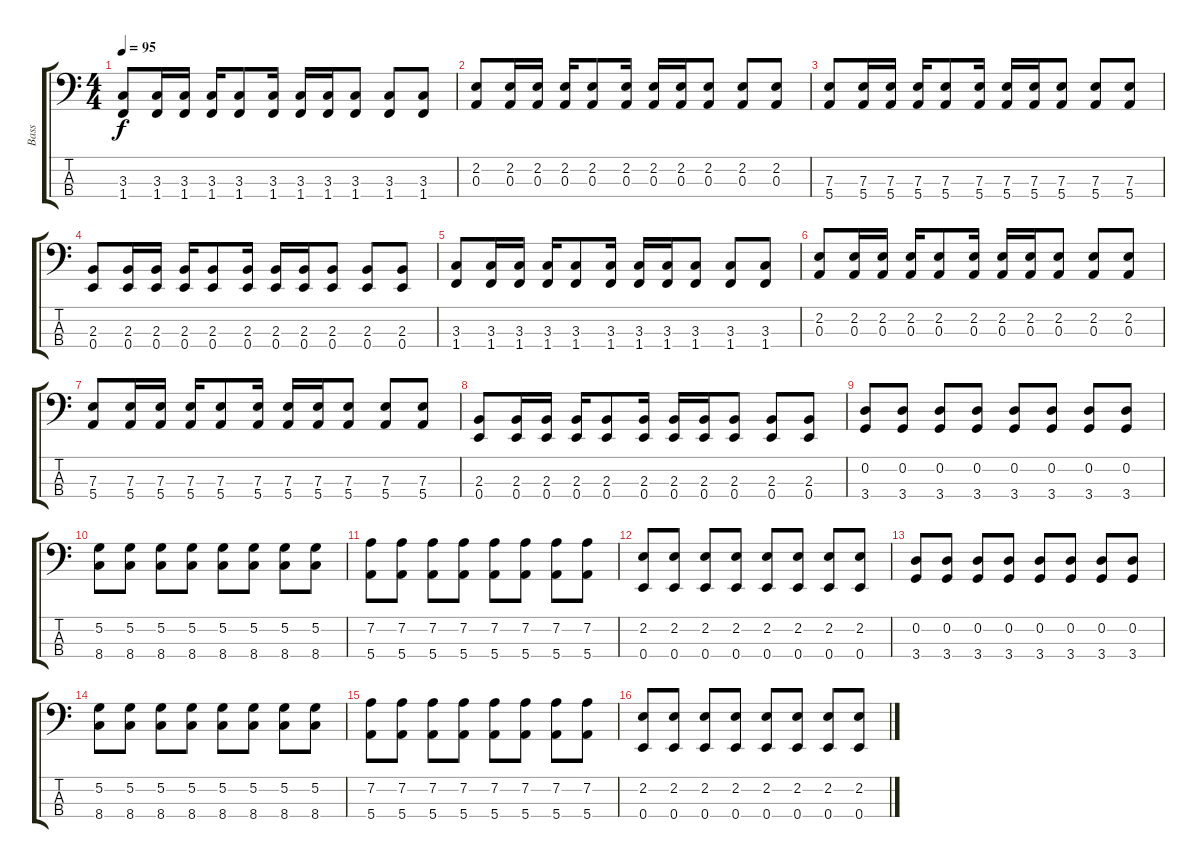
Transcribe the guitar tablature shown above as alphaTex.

\track ("Bass" "Bass") {instrument electricbasspick}
\staff {score tabs}
\tuning (G2 D2 A1 E1) {hide}
\ts (4 4)
\tempo 95
\clef f4
\ks c
(3.3 1.4).8{dy f} (3.3 1.4).16 (3.3 1.4).16 (3.3 1.4).16 (3.3 1.4).8 (3.3 1.4).16 (3.3 1.4).16 (3.3 1.4).16 (3.3 1.4).8 (3.3 1.4).8 (3.3 1.4).8 |
(2.2 0.3).8 (2.2 0.3).16 (2.2 0.3).16 (2.2 0.3).16 (2.2 0.3).8 (2.2 0.3).16 (2.2 0.3).16 (2.2 0.3).16 (2.2 0.3).8 (2.2 0.3).8 (2.2 0.3).8 |
(7.3 5.4).8 (7.3 5.4).16 (7.3 5.4).16 (7.3 5.4).16 (7.3 5.4).8 (7.3 5.4).16 (7.3 5.4).16 (7.3 5.4).16 (7.3 5.4).8 (7.3 5.4).8 (7.3 5.4).8 |
(2.3 0.4).8 (2.3 0.4).16 (2.3 0.4).16 (2.3 0.4).16 (2.3 0.4).8 (2.3 0.4).16 (2.3 0.4).16 (2.3 0.4).16 (2.3 0.4).8 (2.3 0.4).8 (2.3 0.4).8 |
(3.3 1.4).8 (3.3 1.4).16 (3.3 1.4).16 (3.3 1.4).16 (3.3 1.4).8 (3.3 1.4).16 (3.3 1.4).16 (3.3 1.4).16 (3.3 1.4).8 (3.3 1.4).8 (3.3 1.4).8 |
(2.2 0.3).8 (2.2 0.3).16 (2.2 0.3).16 (2.2 0.3).16 (2.2 0.3).8 (2.2 0.3).16 (2.2 0.3).16 (2.2 0.3).16 (2.2 0.3).8 (2.2 0.3).8 (2.2 0.3).8 |
(7.3 5.4).8 (7.3 5.4).16 (7.3 5.4).16 (7.3 5.4).16 (7.3 5.4).8 (7.3 5.4).16 (7.3 5.4).16 (7.3 5.4).16 (7.3 5.4).8 (7.3 5.4).8 (7.3 5.4).8 |
(2.3 0.4).8 (2.3 0.4).16 (2.3 0.4).16 (2.3 0.4).16 (2.3 0.4).8 (2.3 0.4).16 (2.3 0.4).16 (2.3 0.4).16 (2.3 0.4).8 (2.3 0.4).8 (2.3 0.4).8 |
(0.2 3.4).8 (0.2 3.4).8 (0.2 3.4).8 (0.2 3.4).8 (0.2 3.4).8 (0.2 3.4).8 (0.2 3.4).8 (0.2 3.4).8 |
(5.2 8.4).8 (5.2 8.4).8 (5.2 8.4).8 (5.2 8.4).8 (5.2 8.4).8 (5.2 8.4).8 (5.2 8.4).8 (5.2 8.4).8 |
(7.2 5.4).8 (7.2 5.4).8 (7.2 5.4).8 (7.2 5.4).8 (7.2 5.4).8 (7.2 5.4).8 (7.2 5.4).8 (7.2 5.4).8 |
(2.2 0.4).8 (2.2 0.4).8 (2.2 0.4).8 (2.2 0.4).8 (2.2 0.4).8 (2.2 0.4).8 (2.2 0.4).8 (2.2 0.4).8 |
(0.2 3.4).8 (0.2 3.4).8 (0.2 3.4).8 (0.2 3.4).8 (0.2 3.4).8 (0.2 3.4).8 (0.2 3.4).8 (0.2 3.4).8 |
(5.2 8.4).8 (5.2 8.4).8 (5.2 8.4).8 (5.2 8.4).8 (5.2 8.4).8 (5.2 8.4).8 (5.2 8.4).8 (5.2 8.4).8 |
(7.2 5.4).8 (7.2 5.4).8 (7.2 5.4).8 (7.2 5.4).8 (7.2 5.4).8 (7.2 5.4).8 (7.2 5.4).8 (7.2 5.4).8 |
(2.2 0.4).8 (2.2 0.4).8 (2.2 0.4).8 (2.2 0.4).8 (2.2 0.4).8 (2.2 0.4).8 (2.2 0.4).8 (2.2 0.4).8
